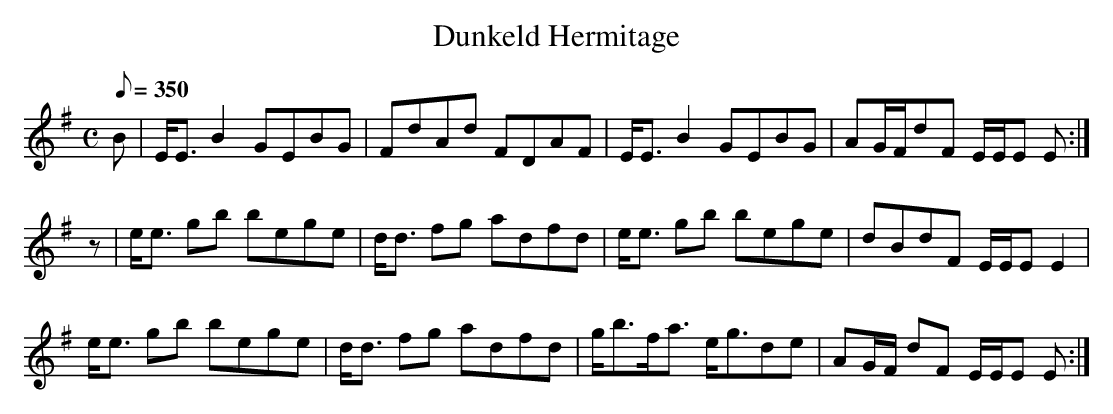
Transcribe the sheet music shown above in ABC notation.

X:1
T: Dunkeld Hermitage
M: C
L: 1/8
Q: 350
K: Em
B| E<E B2 GEBG| FdAd FDAF|E<E B2 GEBG| AG/F/dF E/E/E E :|
z| e<e gb bege| d<d fg adfd| e<e gb bege|dBdF E/E/E E2|
e<e gb bege| d<d fg adfd|g<bf<a e<gde|AG/F/ dF E/E/E E :|
